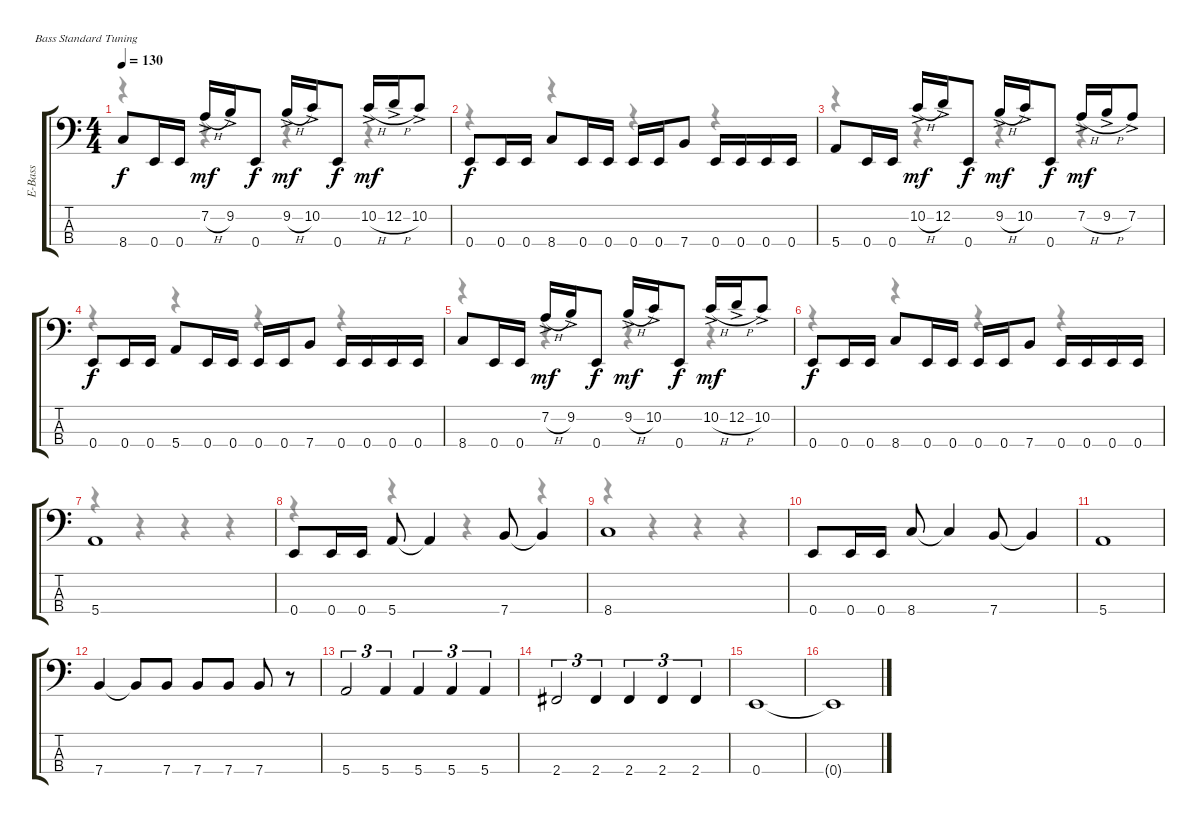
\bracketExtendMode groupsimilarinstruments
\track ("Cliff Burton" "E-Bass") {instrument electricbassfinger}
\staff {score tabs}
\tuning (G2 D2 A1 E1)
\voice
\ts (4 4)
\tempo 130
\clef f4
\ks c
8.4.8{dy f} 0.4.16 0.4.16 7.2{h ac}.16{dy mf} 9.2{ac}.16 0.4.8{dy f} 9.2{h ac}.16{dy mf} 10.2{ac}.16 0.4.8{dy f} 10.2{h ac}.16{dy mf} 12.2{h ac}.16 10.2{ac}.8 |
0.4.8{dy f} 0.4.16 0.4.16 8.4.8 0.4.16 0.4.16 0.4.16 0.4.16 7.4.8 0.4.16 0.4.16 0.4.16 0.4.16 |
5.4.8 0.4.16 0.4.16 10.2{h ac}.16{dy mf} 12.2{ac}.16 0.4.8{dy f} 9.2{h ac}.16{dy mf} 10.2{ac}.16 0.4.8{dy f} 7.2{h ac}.16{dy mf} 9.2{h ac}.16 7.2{ac}.8 |
0.4.8{dy f} 0.4.16 0.4.16 5.4.8 0.4.16 0.4.16 0.4.16 0.4.16 7.4.8 0.4.16 0.4.16 0.4.16 0.4.16 |
8.4.8 0.4.16 0.4.16 7.2{h ac}.16{dy mf} 9.2{ac}.16 0.4.8{dy f} 9.2{h ac}.16{dy mf} 10.2{ac}.16 0.4.8{dy f} 10.2{h ac}.16{dy mf} 12.2{h ac}.16 10.2{ac}.8 |
0.4.8{dy f} 0.4.16 0.4.16 8.4.8 0.4.16 0.4.16 0.4.16 0.4.16 7.4.8 0.4.16 0.4.16 0.4.16 0.4.16 |
5.4.1 |
0.4.8 0.4.16 0.4.16 5.4.8 5.4{t}.4 7.4.8 7.4{t}.4 |
8.4.1 |
0.4.8 0.4.16 0.4.16 8.4.8 8.4{t}.4 7.4.8 7.4{t}.4 |
5.4.1 |
7.4.4 7.4{t}.8 7.4.8 7.4.8 7.4.8 7.4.8 r.8 |
5.4.2{tu (3 2)} 5.4.4{tu (3 2)} 5.4.4{tu (3 2)} 5.4.4{tu (3 2)} 5.4.4{tu (3 2)} |
2.4{acc #}.2{tu (3 2)} 2.4{acc #}.4{tu (3 2)} 2.4{acc #}.4{tu (3 2)} 2.4{acc #}.4{tu (3 2)} 2.4{acc #}.4{tu (3 2)} |
0.4.1 |
0.4{t}.1
\voice
\clef f4
\ottava regular
\simile none
\ks c
r.4{dy mf} r.4 r.4 r.4 |
r.4 r.4 r.4 r.4 |
r.4 r.4 r.4 r.4 |
r.4 r.4 r.4 r.4 |
r.4 r.4 r.4 r.4 |
r.4 r.4 r.4 r.4 |
r.4 r.4 r.4 r.4 |
r.4 r.4 r.4 r.4 |
r.4 r.4 r.4 r.4 |
|
|
|
|
|
|
